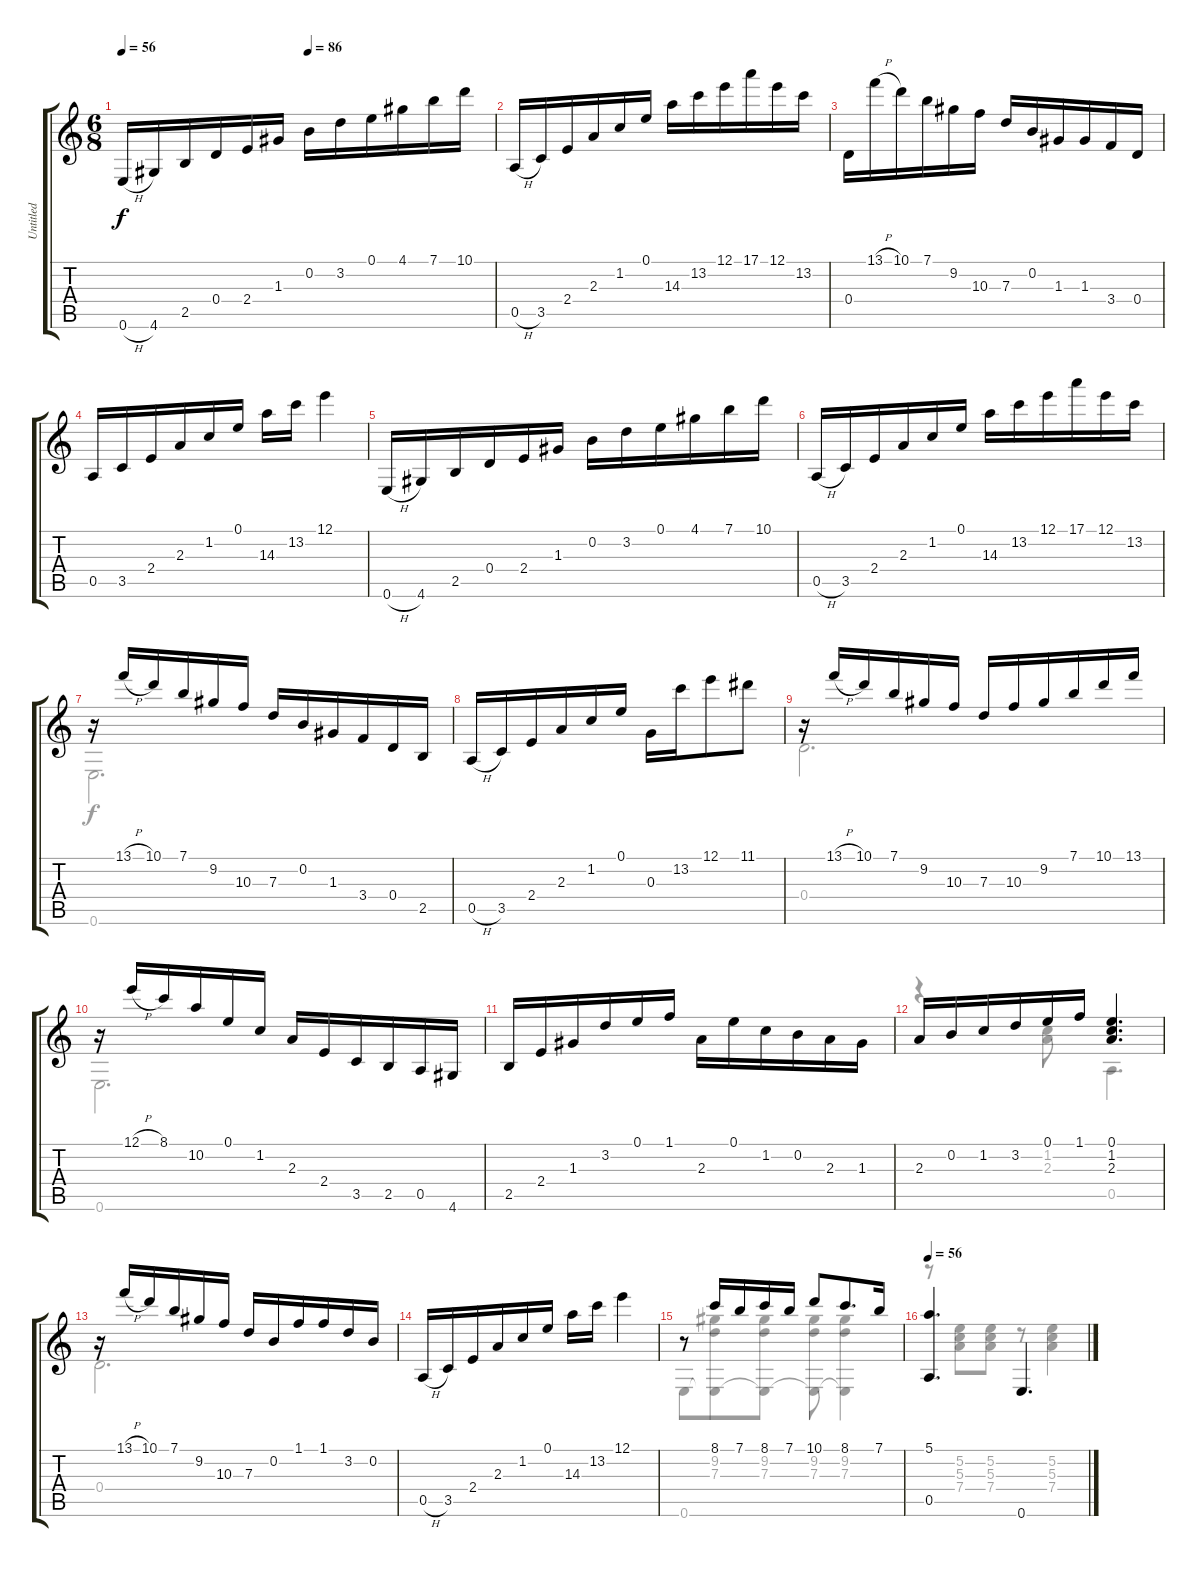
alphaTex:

\track ("Untitled" "Untitled") {instrument acousticguitarnylon}
\staff {score tabs}
\tuning (E4 B3 G3 D3 A2 E2) {hide}
\voice
\ts (6 8)
\tempo 56
\tempo (86 0.5)
\clef g2
\ks c
0.6{h}.16{dy f} 4.6.16 2.5.16 0.4.16 2.4.16 1.3.16 0.2.16 3.2.16 0.1.16 4.1.16 7.1.16 10.1.16 |
0.5{h}.16 3.5.16 2.4.16 2.3.16 1.2.16 0.1.16 14.3.16 13.2.16 12.1.16 17.1.16 12.1.16 13.2.16 |
0.4.16 13.1{h}.16 10.1.16 7.1.16 9.2.16 10.3.16 7.3.16 0.2.16 1.3.16 1.3.16 3.4.16 0.4.16 |
0.5.16 3.5.16 2.4.16 2.3.16 1.2.16 0.1.16 14.3.16 13.2.16 12.1.4 |
0.6{h}.16 4.6.16 2.5.16 0.4.16 2.4.16 1.3.16 0.2.16 3.2.16 0.1.16 4.1.16 7.1.16 10.1.16 |
0.5{h}.16 3.5.16 2.4.16 2.3.16 1.2.16 0.1.16 14.3.16 13.2.16 12.1.16 17.1.16 12.1.16 13.2.16 |
r.16 13.1{h}.16 10.1.16 7.1.16 9.2.16 10.3.16 7.3.16 0.2.16 1.3.16 3.4.16 0.4.16 2.5.16 |
0.5{h}.16 3.5.16 2.4.16 2.3.16 1.2.16 0.1.16 0.3.16 13.2.16 12.1.8 11.1.8 |
r.16 13.1{h}.16 10.1.16 7.1.16 9.2.16 10.3.16 7.3.16 10.3.16 9.2.16 7.1.16 10.1.16 13.1.16 |
r.16 12.1{h}.16 8.1.16 10.2.16 0.1.16 1.2.16 2.3.16 2.4.16 3.5.16 2.5.16 0.5.16 4.6.16 |
2.5.16 2.4.16 1.3.16 3.2.16 0.1.16 1.1.16 2.3.16 0.1.16 1.2.16 0.2.16 2.3.16 1.3.16 |
2.3.16 0.2.16 1.2.16 3.2.16 0.1.16 1.1.16 (0.1 1.2 2.3).4{d} |
r.16 13.1{h}.16 10.1.16 7.1.16 9.2.16 10.3.16 7.3.16 0.2.16 1.1.16 1.1.16 3.2.16 0.2.16 |
0.5{h}.16 3.5.16 2.4.16 2.3.16 1.2.16 0.1.16 14.3.16 13.2.16 12.1.4 |
r.8 8.1.16 7.1.16 8.1.16 7.1.16 10.1.8 8.1.8{d} 7.1.16 |
\tempo 56
(5.1 0.5).4{d} 0.6.4{d}
\voice
\clef g2
\ottava regular
\simile none
\ks c
|
|
|
|
|
|
0.6.2{d} |
|
0.4.2{d} |
0.6.2{d} |
|
r.4 (1.2 2.3).8 0.5.4{d} |
0.4.2{d} |
|
0.6.8 (9.2 7.3 0.6{t}).8 (9.2 7.3 0.6{t}).8 (9.2 7.3 0.6{t}).8 (9.2 7.3 0.6{t}).4 |
r.8 (5.2 5.3 7.4).8 (5.2 5.3 7.4).8 r.8 (5.2 5.3 7.4).4
